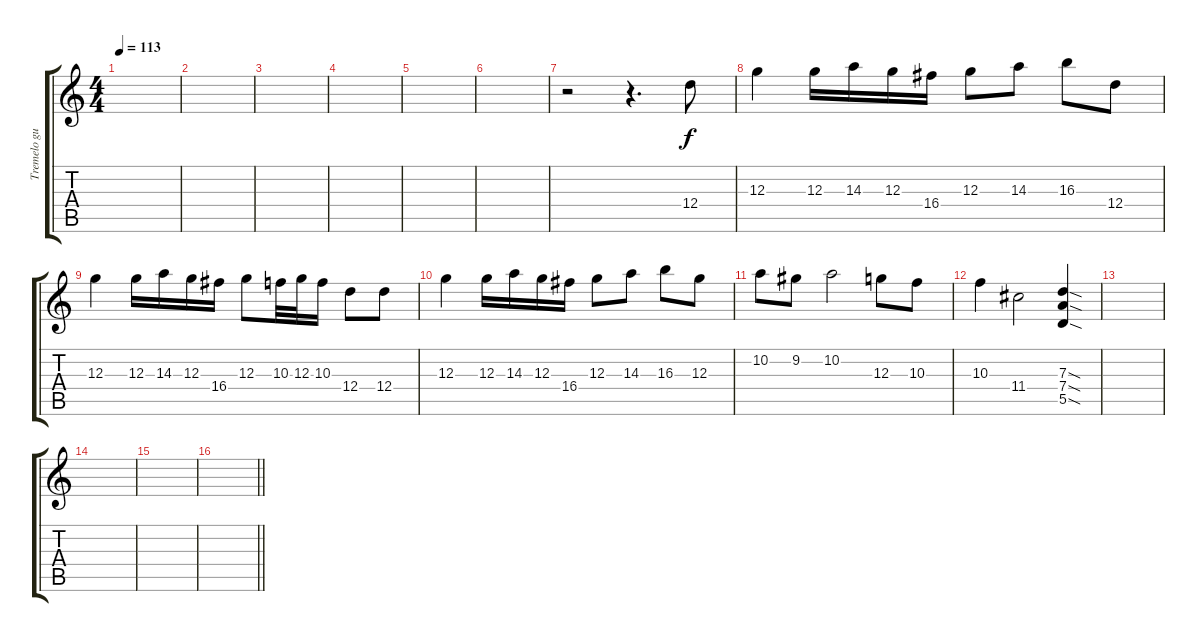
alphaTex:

\track ("Tremelo guitar" "Tremelo gu") {instrument acousticguitarnylon}
\staff {score tabs}
\tuning (E4 B3 G3 D3 A2 E2) {hide}
\ts (4 4)
\tempo 113
\clef g2
\ks c
|
|
|
|
|
|
r.2 r.4{d} 12.4.8 |
12.3.4 12.3.16 14.3.16 12.3.16 16.4.16 12.3.8 14.3.8 16.3.8 12.4.8 |
12.3.4 12.3.16 14.3.16 12.3.16 16.4.16 12.3.8 10.3.32 12.3.32 10.3.16 12.4.8 12.4.8 |
12.3.4 12.3.16 14.3.16 12.3.16 16.4.16 12.3.8 14.3.8 16.3.8 12.3.8 |
10.2.8 9.2.8 10.2.2 12.3.8 10.3.8 |
10.3.4 11.4.2 (7.3{sod} 7.4{sod} 5.5{sod}).4 |
|
|
|
\barLineRight lightlight
